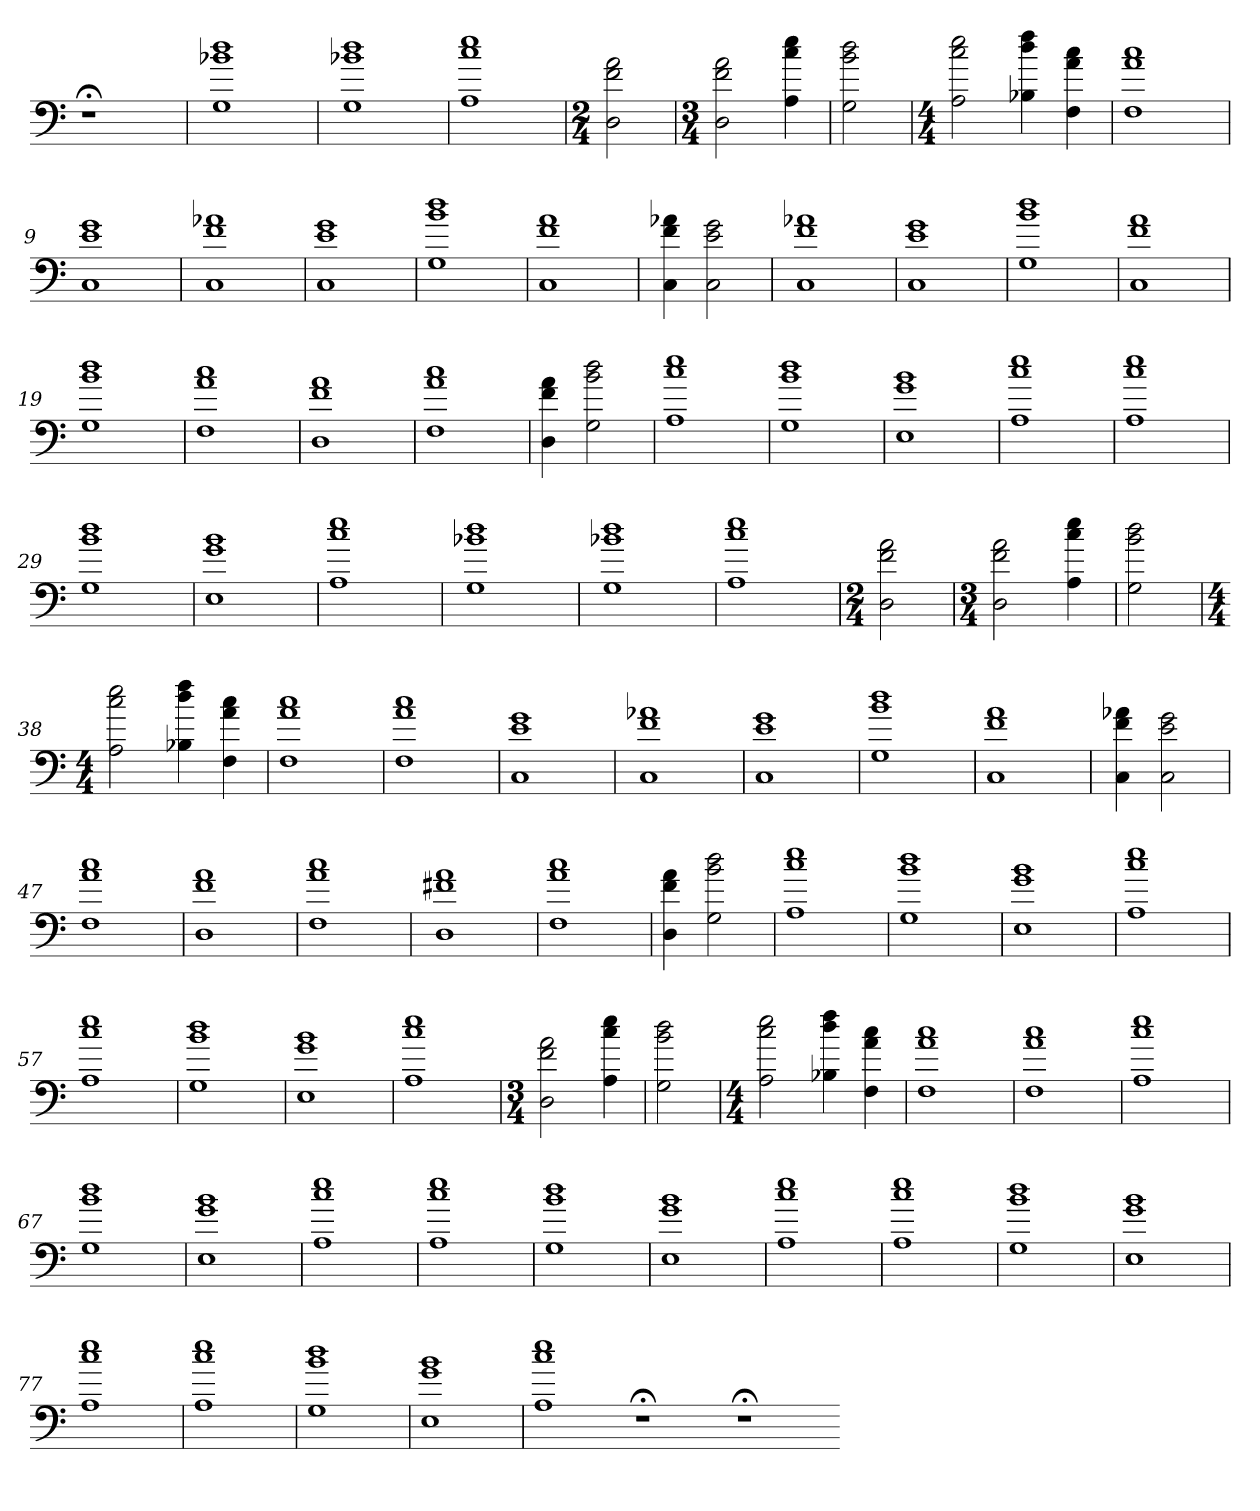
**kern
*part1
*staff1
=
1r;<
=1
1G 1b-X 1dd
=2
1G 1b-X 1dd
=3
1A 1cc 1ee
=4
*M2/4
2D 2f 2a
=5
*M3/4
2D 2f 2a
4A 4cc 4ee
=6
2G 2b 2dd
=7
*M4/4
2A 2cc 2ee
4B-X 4dd 4ff
4F 4a 4cc
=8
1F 1a 1cc
=9
1C 1e 1g
=10
1C 1f 1a-X
=11
1C 1e 1g
=12
1G 1b 1dd
=13
1C 1f 1a
=14
4C 4f 4a-X
2C 2e 2g
=15
1C 1f 1a-X
=16
1C 1e 1g
=17
1G 1b 1dd
=18
1C 1f 1a
=19
1G 1b 1dd
=20
1F 1a 1cc
=21
1D 1f 1a
=22
1F 1a 1cc
=23
4D 4f 4a
2G 2b 2dd
=24
1A 1cc 1ee
=25
1G 1b 1dd
=26
1E 1g 1b
=27
1A 1cc 1ee
=28
1A 1cc 1ee
=29
1G 1b 1dd
=30
1E 1g 1b
=31
1A 1cc 1ee
=32
1G 1b-X 1dd
=33
1G 1b-X 1dd
=34
1A 1cc 1ee
=35
*M2/4
2D 2f 2a
=36
*M3/4
2D 2f 2a
4A 4cc 4ee
=37
2G 2b 2dd
=38
*M4/4
2A 2cc 2ee
4B-X 4dd 4ff
4F 4a 4cc
=39
1F 1a 1cc
=40
1F 1a 1cc
=41
1C 1e 1g
=42
1C 1f 1a-X
=43
1C 1e 1g
=44
1G 1b 1dd
=45
1C 1f 1a
=46
4C 4f 4a-X
2C 2e 2g
=47
1F 1a 1cc
=48
1D 1f 1a
=49
1F 1a 1cc
=50
1D 1f#X 1a
=51
1F 1a 1cc
=52
4D 4f 4a
2G 2b 2dd
=53
1A 1cc 1ee
=54
1G 1b 1dd
=55
1E 1g 1b
=56
1A 1cc 1ee
=57
1A 1cc 1ee
=58
1G 1b 1dd
=59
1E 1g 1b
=60
1A 1cc 1ee
=61
*M3/4
2D 2f 2a
4A 4cc 4ee
=62
2G 2b 2dd
=63
*M4/4
2A 2cc 2ee
4B-X 4dd 4ff
4F 4a 4cc
=64
1F 1a 1cc
=65
1F 1a 1cc
=66
1A 1cc 1ee
=67
1G 1b 1dd
=68
1E 1g 1b
=69
1A 1cc 1ee
=70
1A 1cc 1ee
=71
1G 1b 1dd
=72
1E 1g 1b
=73
1A 1cc 1ee
=74
1A 1cc 1ee
=75
1G 1b 1dd
=76
1E 1g 1b
=77
1A 1cc 1ee
=78
1A 1cc 1ee
=79
1G 1b 1dd
=80
1E 1g 1b
=81
1A 1cc 1ee
1r;<
1r;<
=-
*-
